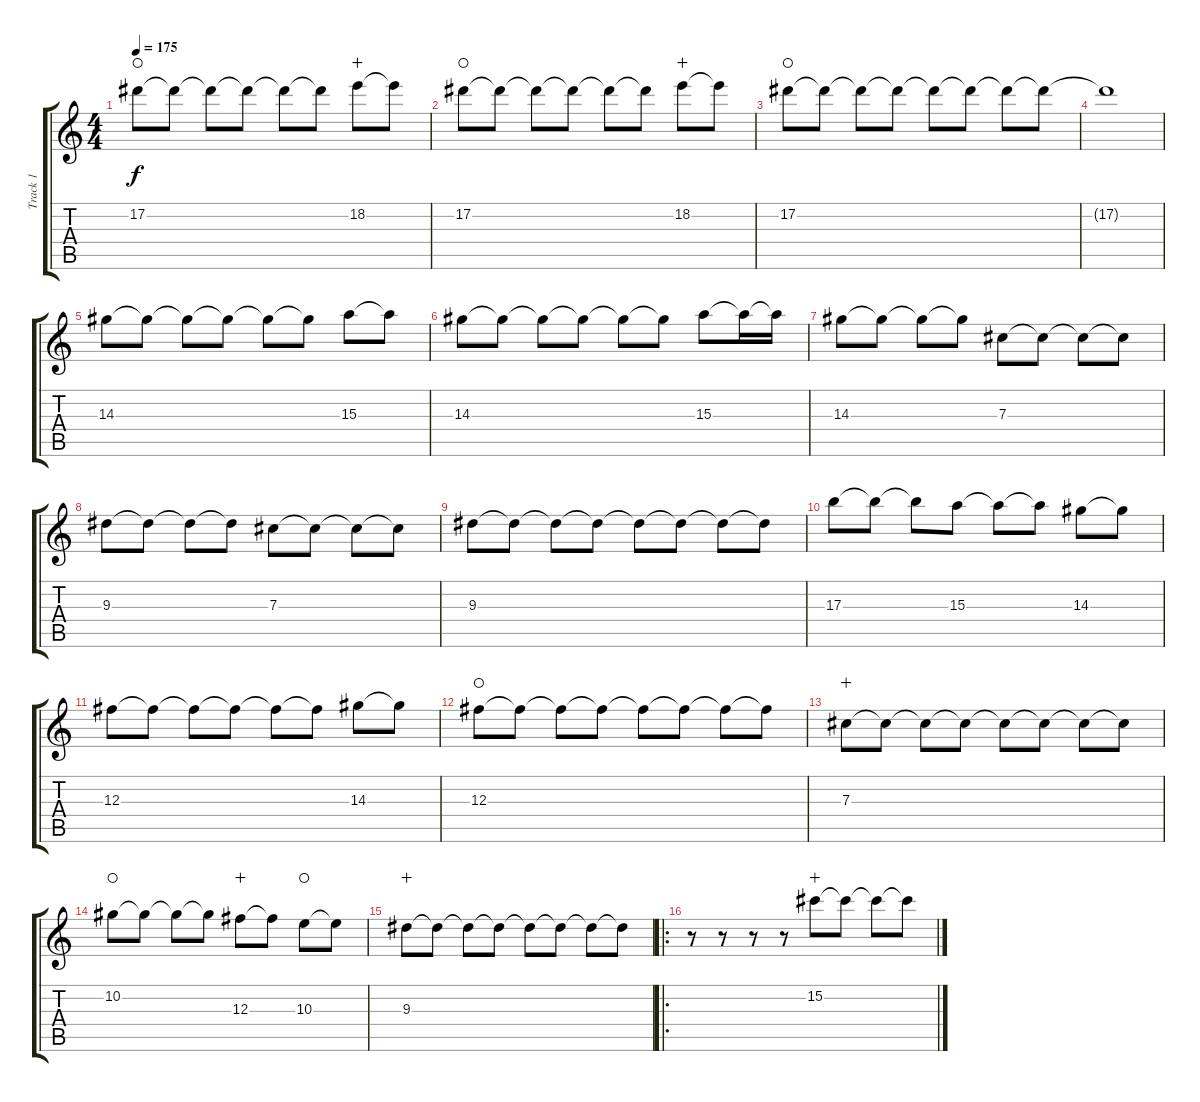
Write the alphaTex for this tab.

\track ("Track 1" "Track 1") {instrument electricguitarclean}
\staff {score tabs}
\tuning (Eb4 Bb3 Gb3 Db3 Ab2 Db2) {hide}
\ts (4 4)
\tempo 175
\clef g2
\ks c
17.2.8{dy f waho} 17.2{t}.8 17.2{t}.8 17.2{t}.8 17.2{t}.8 17.2{t}.8 18.2.8{wahc} 18.2{t}.8 |
17.2.8{waho} 17.2{t}.8 17.2{t}.8 17.2{t}.8 17.2{t}.8 17.2{t}.8 18.2.8{wahc} 18.2{t}.8 |
17.2.8{waho} 17.2{t}.8 17.2{t}.8 17.2{t}.8 17.2{t}.8 17.2{t}.8 17.2{t}.8 17.2{t}.8 |
17.2{t}.1 |
14.3.8 14.3{t}.8 14.3{t}.8 14.3{t}.8 14.3{t}.8 14.3{t}.8 15.3.8 15.3{t}.8 |
14.3.8 14.3{t}.8 14.3{t}.8 14.3{t}.8 14.3{t}.8 14.3{t}.8 15.3.8 15.3{t}.16 15.3{t}.16 |
14.3.8 14.3{t}.8 14.3{t}.8 14.3{t}.8 7.3.8 7.3{t}.8 7.3{t}.8 7.3{t}.8 |
9.3.8 9.3{t}.8 9.3{t}.8 9.3{t}.8 7.3.8 7.3{t}.8 7.3{t}.8 7.3{t}.8 |
9.3.8 9.3{t}.8 9.3{t}.8 9.3{t}.8 9.3{t}.8 9.3{t}.8 9.3{t}.8 9.3{t}.8 |
17.3.8 17.3{t}.8 17.3{t}.8 15.3.8 15.3{t}.8 15.3{t}.8 14.3.8 14.3{t}.8 |
12.3.8 12.3{t}.8 12.3{t}.8 12.3{t}.8 12.3{t}.8 12.3{t}.8 14.3.8 14.3{t}.8 |
12.3.8{waho} 12.3{t}.8 12.3{t}.8 12.3{t}.8 12.3{t}.8 12.3{t}.8 12.3{t}.8 12.3{t}.8 |
7.3.8{wahc} 7.3{t}.8 7.3{t}.8 7.3{t}.8 7.3{t}.8 7.3{t}.8 7.3{t}.8 7.3{t}.8 |
10.2.8{waho} 10.2{t}.8 10.2{t}.8 10.2{t}.8 12.3.8{wahc} 12.3{t}.8 10.3.8{waho} 10.3{t}.8 |
9.3.8{wahc} 9.3{t}.8 9.3{t}.8 9.3{t}.8 9.3{t}.8 9.3{t}.8 9.3{t}.8 9.3{t}.8 |
\ro
r.8 r.8 r.8 r.8 15.2.8{wahc} 15.2{t}.8 15.2{t}.8 15.2{t}.8
